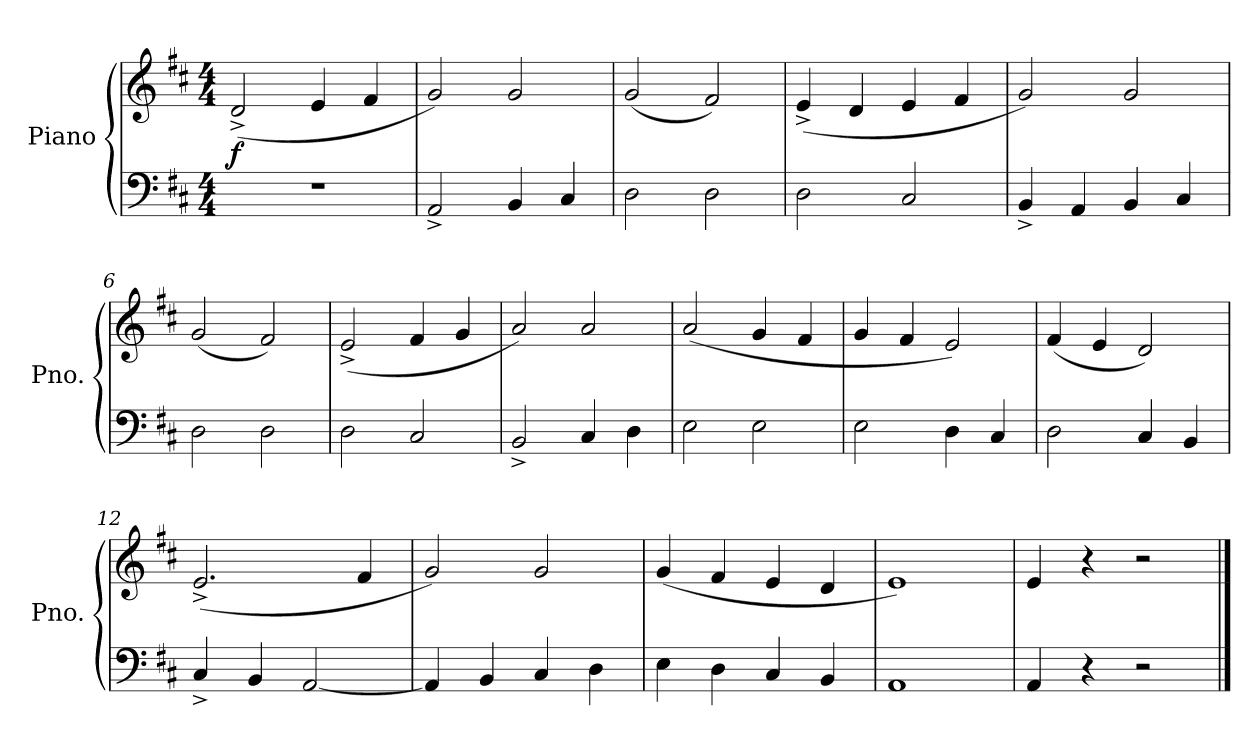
**kern	**kern	**dynam
*part1	*part1	*part1
*staff2	*staff1	*staff1/2
*I"Piano	*	*
*I'Pno.	*	*
*clefF4	*clefG2	*
*k[f#c#]	*k[f#c#]	*
*M4/4	*M4/4	*
*MM128	*MM128	*
=1	=1	=1
!	!	!LO:DY:b
1r	(<2d^/	f
.	4e/	.
.	4f#/	.
=2	=2	=2
2AA^/	2g/)	.
4BB/	2g/	.
4C#/	.	.
=3	=3	=3
2D\	(<2g/	.
2D\	2f#/)	.
=4	=4	=4
2D\	(<4e^/	.
.	4d/	.
2C#/	4e/	.
.	4f#/	.
=5	=5	=5
4BB^/	2g/)	.
4AA/	.	.
4BB/	2g/	.
4C#/	.	.
=6	=6	=6
2D\	(<2g/	.
2D\	2f#/)	.
=7	=7	=7
2D\	(<2e^/	.
2C#/	4f#/	.
.	4g/	.
=8	=8	=8
2BB^/	2a/)	.
4C#/	2a/	.
4D\	.	.
=9	=9	=9
2E\	(<2a/	.
2E\	4g/	.
.	4f#/	.
=10	=10	=10
2E\	4g/	.
.	4f#/	.
4D\	2e/)	.
4C#/	.	.
=11	=11	=11
2D\	(<4f#/	.
.	4e/	.
4C#/	2d/)	.
4BB/	.	.
=12	=12	=12
4C#^/	(<2.e^/	.
4BB/	.	.
[2AA/	.	.
.	4f#/	.
=13	=13	=13
4AA/]	2g/)	.
4BB/	.	.
4C#/	2g/	.
4D\	.	.
=14	=14	=14
4E\	(<4g/	.
4D\	4f#/	.
4C#/	4e/	.
4BB/	4d/	.
=15	=15	=15
1AA	1e)	.
=16	=16	=16
4AA/	4e/	.
4r	4r	.
2r	2r	.
==	==	==
*-	*-	*-
